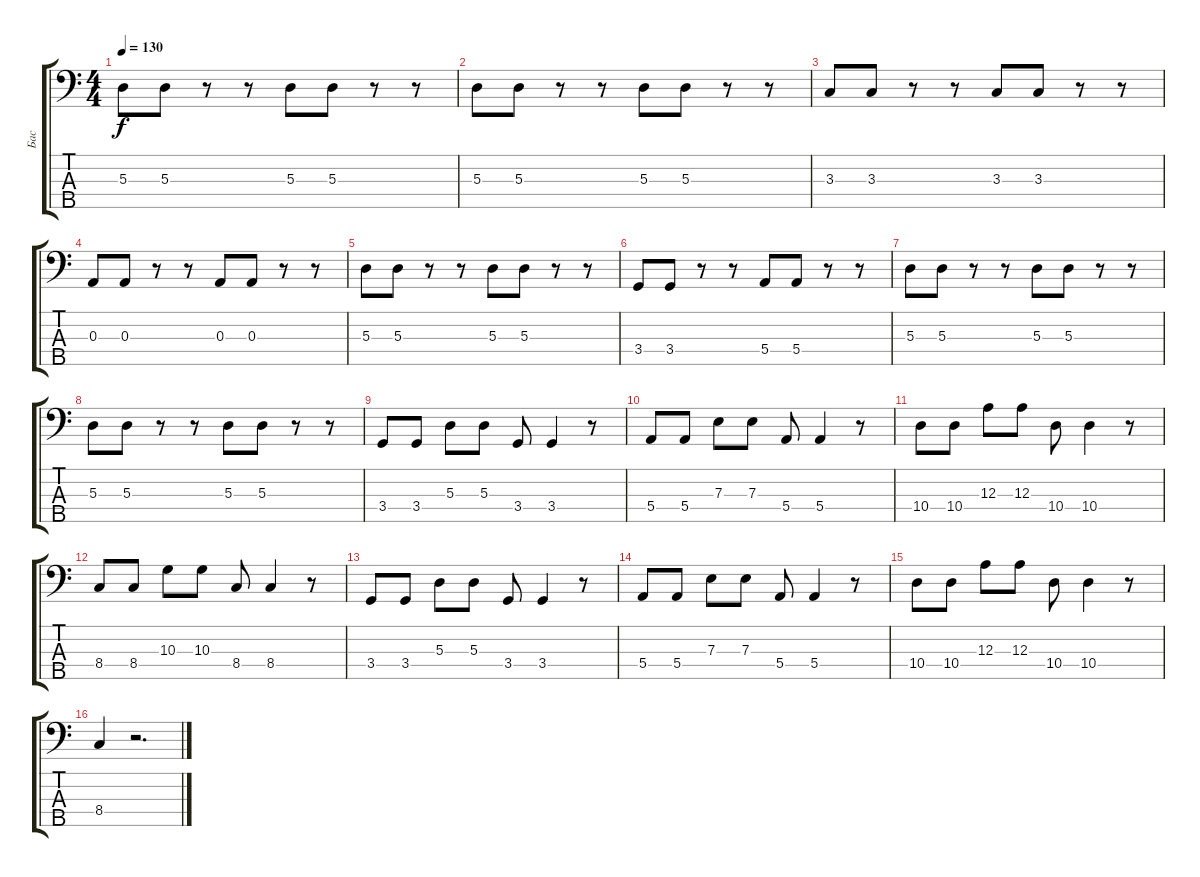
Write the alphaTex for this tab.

\track ("Бас" "Бас") {instrument synthbass2}
\staff {score tabs}
\tuning (G2 D2 A1 E1 B0) {hide}
\ts (4 4)
\tempo 130
\clef f4
\ks c
5.3.8{dy f} 5.3.8 r.8 r.8 5.3.8 5.3.8 r.8 r.8 |
5.3.8 5.3.8 r.8 r.8 5.3.8 5.3.8 r.8 r.8 |
3.3.8 3.3.8 r.8 r.8 3.3.8 3.3.8 r.8 r.8 |
0.3.8 0.3.8 r.8 r.8 0.3.8 0.3.8 r.8 r.8 |
5.3.8 5.3.8 r.8 r.8 5.3.8 5.3.8 r.8 r.8 |
3.4.8 3.4.8 r.8 r.8 5.4.8 5.4.8 r.8 r.8 |
5.3.8 5.3.8 r.8 r.8 5.3.8 5.3.8 r.8 r.8 |
5.3.8 5.3.8 r.8 r.8 5.3.8 5.3.8 r.8 r.8 |
3.4.8 3.4.8 5.3.8 5.3.8 3.4.8 3.4.4 r.8 |
5.4.8 5.4.8 7.3.8 7.3.8 5.4.8 5.4.4 r.8 |
10.4.8 10.4.8 12.3.8 12.3.8 10.4.8 10.4.4 r.8 |
8.4.8 8.4.8 10.3.8 10.3.8 8.4.8 8.4.4 r.8 |
3.4.8 3.4.8 5.3.8 5.3.8 3.4.8 3.4.4 r.8 |
5.4.8 5.4.8 7.3.8 7.3.8 5.4.8 5.4.4 r.8 |
10.4.8 10.4.8 12.3.8 12.3.8 10.4.8 10.4.4 r.8 |
8.4.4 r.2{d}
